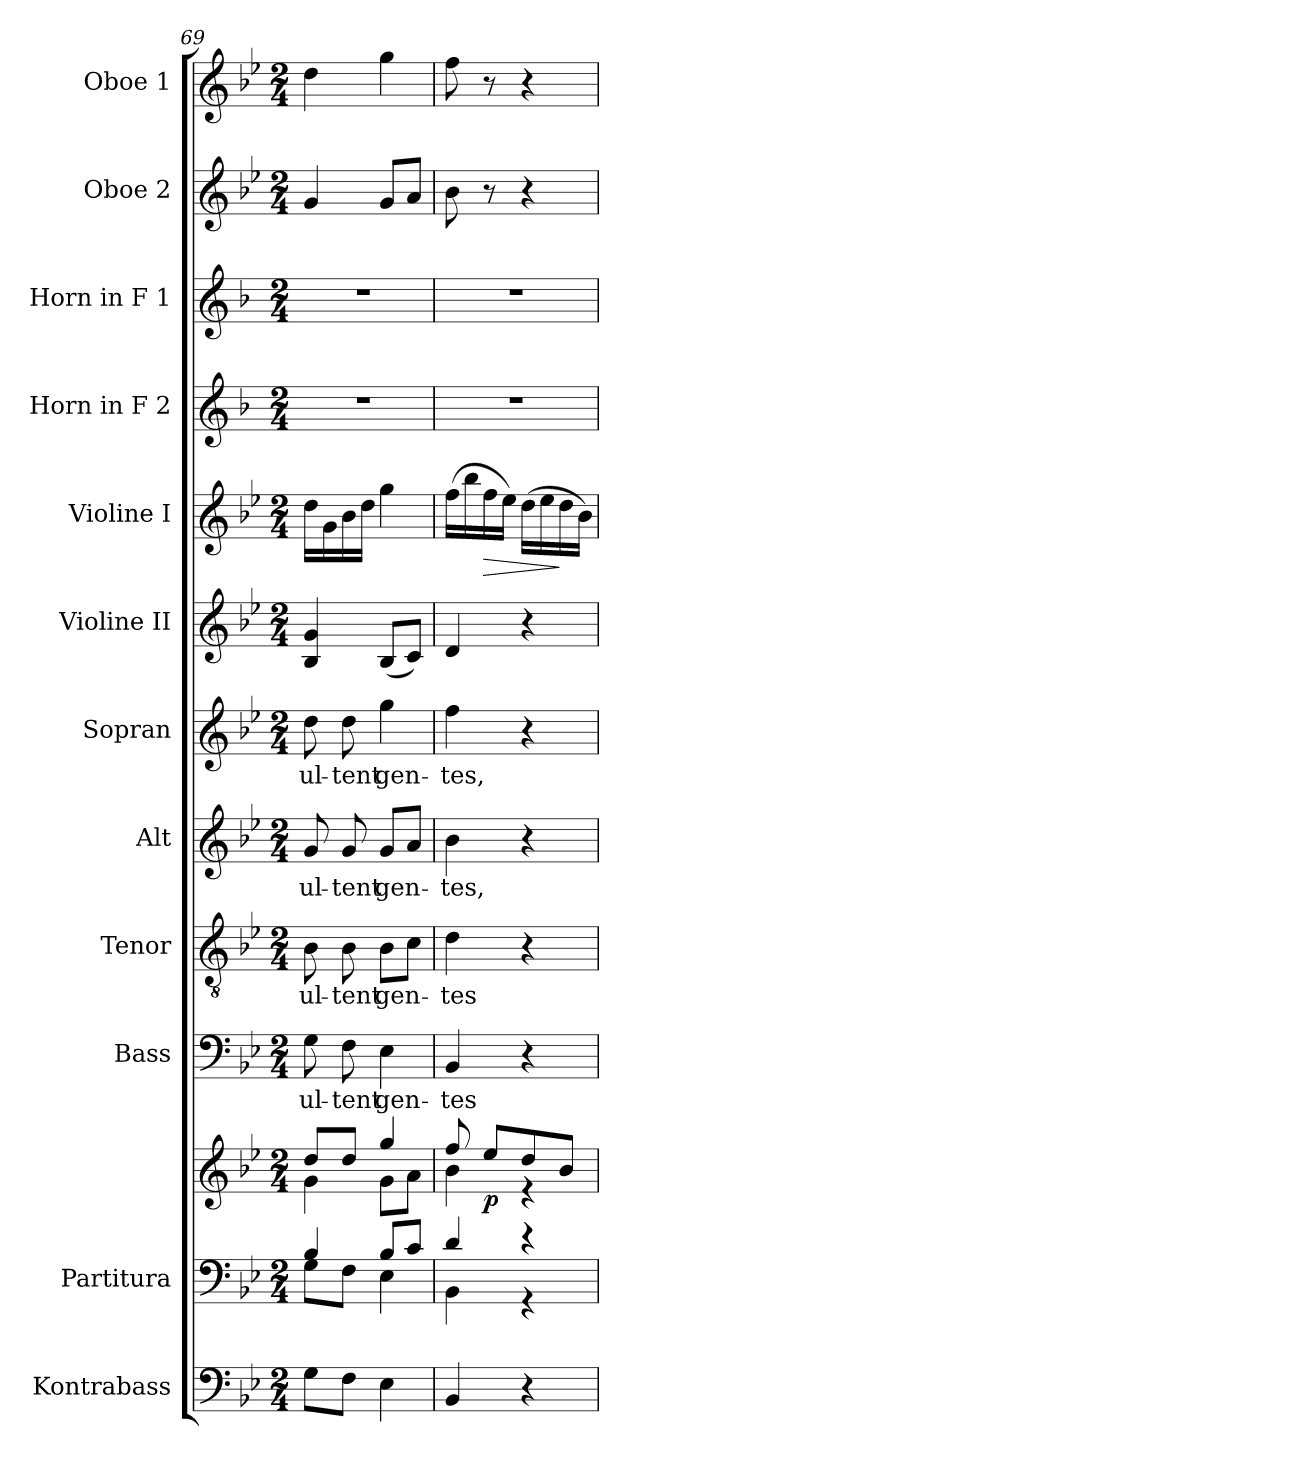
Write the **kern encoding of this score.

**kern	**kern	**kern	**dynam	**kern	**text	**kern	**text	**kern	**text	**kern	**text	**kern	**kern	**dynam	**kern	**kern	**kern	**kern
*part12	*part11	*part11	*part11	*part10	*part10	*part9	*part9	*part8	*part8	*part7	*part7	*part6	*part5	*part5	*part4	*part3	*part2	*part1
*staff13	*staff12	*staff11	*staff11/12	*staff10	*staff10	*staff9	*staff9	*staff8	*staff8	*staff7	*staff7	*staff6	*staff5	*staff5	*staff4	*staff3	*staff2	*staff1
*I"Kontrabass	*I"Partitura	*	*	*I"Bass	*	*I"Tenor	*	*I"Alt	*	*I"Sopran	*	*I"Violine II	*I"Violine I	*	*I"Horn in F 2	*I"Horn in F 1	*I"Oboe 2	*I"Oboe 1
*I'Kb.	*	*	*	*I'B.	*	*I'T.	*	*I'A.	*	*I'S.	*	*I'Vl. II	*I'Vl. I	*	*	*	*I'Ob. 2	*I'Ob. 1
*clefF4	*clefF4	*clefG2	*	*clefF4	*	*clefGv2	*	*clefG2	*	*clefG2	*	*clefG2	*clefG2	*	*clefG2	*clefG2	*clefG2	*clefG2
*ITrd7c12	*	*	*	*	*	*	*	*	*	*	*	*	*	*	*ITrd4c7	*ITrd4c7	*	*
*k[b-e-]	*k[b-e-]	*k[b-e-]	*	*k[b-e-]	*	*k[b-e-]	*	*k[b-e-]	*	*k[b-e-]	*	*k[b-e-]	*k[b-e-]	*	*k[b-e-]	*k[b-e-]	*k[b-e-]	*k[b-e-]
*B-:	*B-:	*B-:	*	*B-:	*	*B-:	*	*B-:	*	*B-:	*	*B-:	*B-:	*	*B-:	*B-:	*B-:	*B-:
*M2/4	*M2/4	*M2/4	*	*M2/4	*	*M2/4	*	*M2/4	*	*M2/4	*	*M2/4	*M2/4	*	*M2/4	*M2/4	*M2/4	*M2/4
=69	=69	=69	=69	=69	=69	=69	=69	=69	=69	=69	=69	=69	=69	=69	=69	=69	=69	=69
*	*^	*^	*	*	*	*	*	*	*	*	*	*	*	*	*	*	*	*
!	!	!	!	!	!	!	!LO:LY:b	!	!LO:LY:b	!	!LO:LY:b	!	!LO:LY:b	!	!	!	!	!	!	!
8GG\L	4B-/	8G\L	8dd/L	4g\	.	8G\	-ul-	8B-\	-ul-	8g/	-ul-	8dd\	-ul-	4B-/ 4g/	16dd\LL	.	2r	2r	4g/	4dd\
.	.	.	.	.	.	.	.	.	.	.	.	.	.	.	16g\	.	.	.	.	.
!	!	!	!	!	!	!	!LO:LY:b	!	!LO:LY:b	!	!LO:LY:b	!	!LO:LY:b	!	!	!	!	!	!	!
8FF\J	.	8F\J	8dd/J	.	.	8F\	-tent	8B-\	-tent	8g/	-tent	8dd\	-tent	.	16b-\	.	.	.	.	.
.	.	.	.	.	.	.	.	.	.	.	.	.	.	.	16dd\JJ	.	.	.	.	.
!	!	!	!	!	!	!	!LO:LY:b	!	!LO:LY:b	!	!LO:LY:b	!	!LO:LY:b	!	!	!	!	!	!	!
4EE-\	8B-/L	4E-\	4gg/	8g\L	.	4E-\	gen-	8B-\L	gen-	8g/L	gen-	4gg\	gen-	(<8B-/L	4gg\	.	.	.	8g/L	4gg\
.	8c/J	.	.	8a\J	.	.	.	8c\J	.	8a/J	.	.	.	8c/J)	.	.	.	.	8a/J	.
=70	=70	=70	=70	=70	=70	=70	=70	=70	=70	=70	=70	=70	=70	=70	=70	=70	=70	=70	=70	=70
!	!	!	!	!	!	!	!LO:LY:b	!	!LO:LY:b	!	!LO:LY:b	!	!LO:LY:b	!	!	!	!	!	!	!
4BBB-/	4d/	4BB-\	8ff/	4b-\	.	4BB-/	-tes	4d\	-tes	4b-\	-tes,	4ff\	-tes,	4d/	(>16ff\LL	.	2r	2r	8b-\	8ff\
.	.	.	.	.	.	.	.	.	.	.	.	.	.	.	16bb-\	.	.	.	.	.
!	!	!	!	!	!LO:DY:b	!	!	!	!	!	!	!	!	!	!	!LO:HP:b	!	!	!	!
.	.	.	8ee-/L	.	p	.	.	.	.	.	.	.	.	.	16ff\	>	.	.	8r	8r
.	.	.	.	.	.	.	.	.	.	.	.	.	.	.	16ee-\JJ)	.	.	.	.	.
4r	4r	4r	8dd/	4re	.	4r	.	4r	.	4r	.	4r	.	4r	(>16dd\LL	.	.	.	4r	4r
.	.	.	.	.	.	.	.	.	.	.	.	.	.	.	16ee-\	.	.	.	.	.
.	.	.	8b-/J	.	.	.	.	.	.	.	.	.	.	.	16dd\	]	.	.	.	.
.	.	.	.	.	.	.	.	.	.	.	.	.	.	.	16b-\JJ)	.	.	.	.	.
*	*v	*v	*	*	*	*	*	*	*	*	*	*	*	*	*	*	*	*	*	*
*	*	*v	*v	*	*	*	*	*	*	*	*	*	*	*	*	*	*	*	*
=	=	=	=	=	=	=	=	=	=	=	=	=	=	=	=	=	=	=
*-	*-	*-	*-	*-	*-	*-	*-	*-	*-	*-	*-	*-	*-	*-	*-	*-	*-	*-
